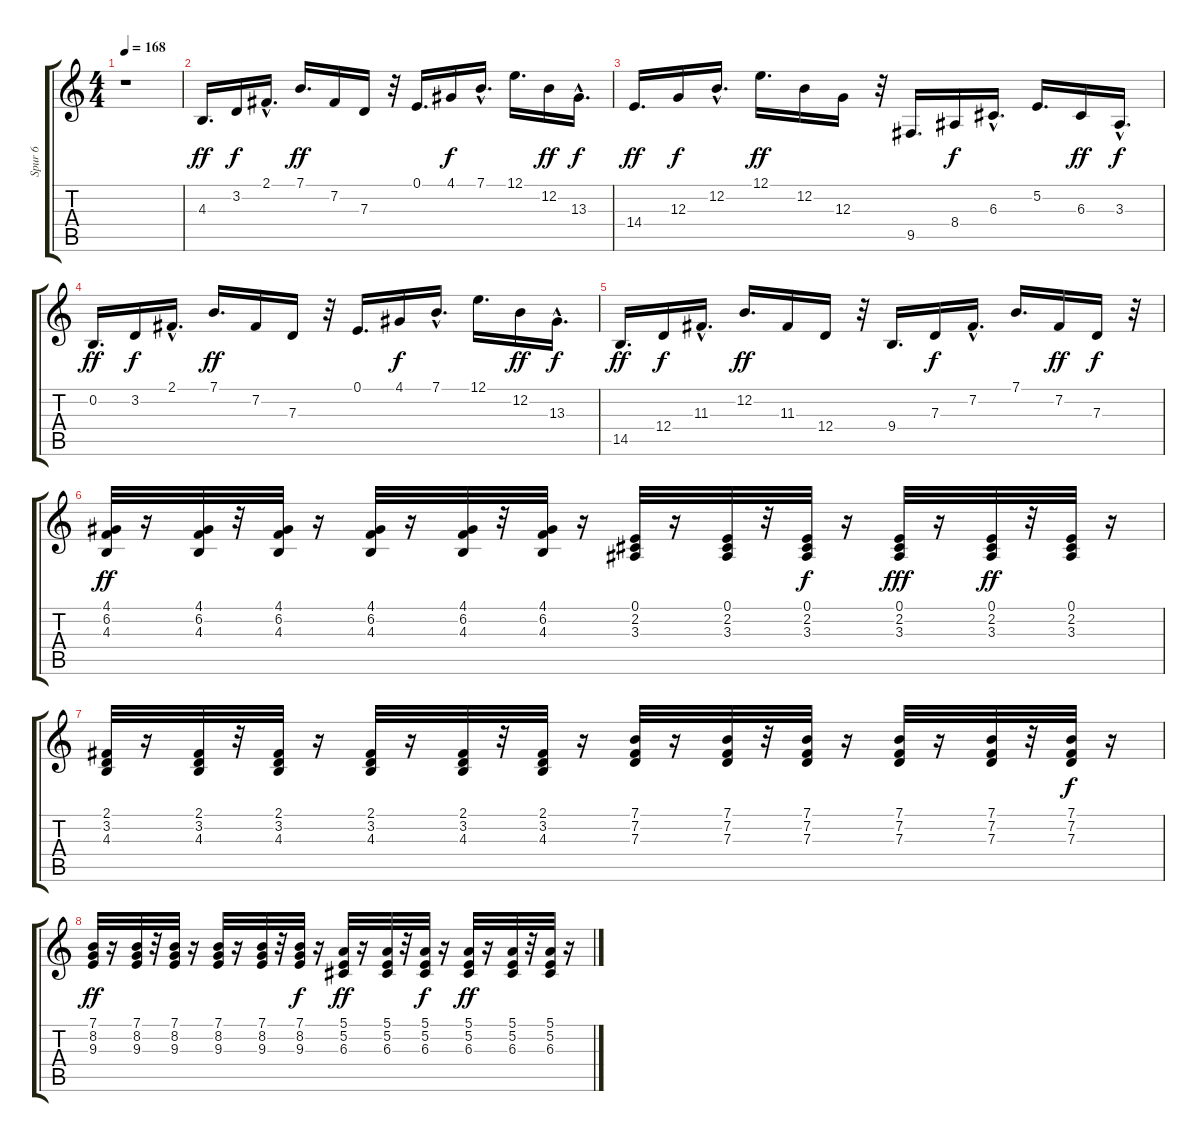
\track ("Spur 6" "Spur 6") {instrument electricpiano2}
\staff {score tabs}
\tuning (E4 B3 G3 D3 A2 E2) {hide}
\ts (4 4)
\tempo 168
\clef g2
\ks c
r.1{dy ff instrument electricpiano2} |
4.3.16{d} 3.2.16{dy f} 2.1{hac}.16{d} 7.1.16{d dy ff} 7.2.16 7.3.16 r.32 0.1.16{d} 4.1.16{dy f} 7.1{hac}.16{d} 12.1.16{d} 12.2.16{dy ff} 13.3{hac}.16{d dy f} |
14.4.16{d dy ff} 12.3.16{dy f} 12.2{hac}.16{d} 12.1.16{d dy ff} 12.2.16 12.3.16 r.32 9.5.16{d} 8.4.16{dy f} 6.3{hac}.16{d} 5.2.16{d} 6.3.16{dy ff} 3.3{hac}.16{d dy f} |
0.2.16{d dy ff} 3.2.16{dy f} 2.1{hac}.16{d} 7.1.16{d dy ff} 7.2.16 7.3.16 r.32 0.1.16{d} 4.1.16{dy f} 7.1{hac}.16{d} 12.1.16{d} 12.2.16{dy ff} 13.3{hac}.16{d dy f} |
14.5.16{d dy ff} 12.4.16{dy f} 11.3{hac}.16{d} 12.2.16{d dy ff} 11.3.16 12.4.16 r.32 9.4.16{d} 7.3.16{dy f} 7.2{hac}.16{d} 7.1.16{d} 7.2.16{dy ff} 7.3.16{dy f} r.32 |
(4.1 6.2 4.3).32{dy ff volume 8} r.16 (4.1 6.2 4.3).32 r.32 (4.1 6.2 4.3).32 r.16 (4.1 6.2 4.3).32 r.16 (4.1 6.2 4.3).32 r.32 (4.1 6.2 4.3).32 r.16 (0.1 2.2 3.3).32 r.16 (0.1 2.2 3.3).32 r.32 (0.1 2.2 3.3).32{dy f} r.16 (0.1 2.2 3.3).32{dy fff} r.16 (0.1 2.2 3.3).32{dy ff} r.32 (0.1 2.2 3.3).32 r.16 |
(2.1 3.2 4.3).32 r.16 (2.1 3.2 4.3).32 r.32 (2.1 3.2 4.3).32 r.16 (2.1 3.2 4.3).32 r.16 (2.1 3.2 4.3).32 r.32 (2.1 3.2 4.3).32 r.16 (7.1 7.2 7.3).32 r.16 (7.1 7.2 7.3).32 r.32 (7.1 7.2 7.3).32 r.16 (7.1 7.2 7.3).32 r.16 (7.1 7.2 7.3).32 r.32 (7.1 7.2 7.3).32{dy f} r.16 |
(7.1 8.2 9.3).32{dy ff} r.16 (7.1 8.2 9.3).32 r.32 (7.1 8.2 9.3).32 r.16 (7.1 8.2 9.3).32 r.16 (7.1 8.2 9.3).32 r.32 (7.1 8.2 9.3).32{dy f} r.16 (5.1 5.2 6.3).32{dy ff} r.16 (5.1 5.2 6.3).32 r.32 (5.1 5.2 6.3).32{dy f} r.16 (5.1 5.2 6.3).32{dy ff} r.16 (5.1 5.2 6.3).32 r.32 (5.1 5.2 6.3).32 r.16
